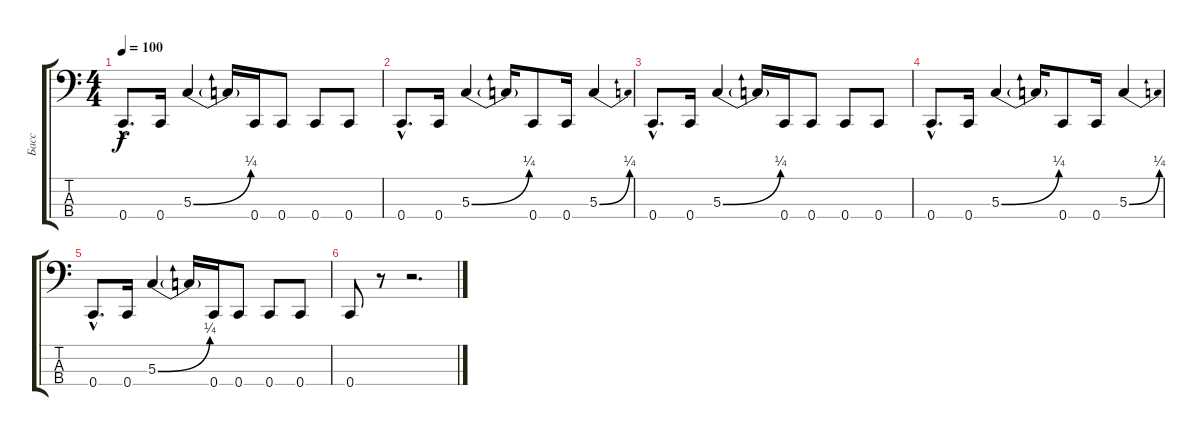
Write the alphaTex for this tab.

\track ("Басс" "Басс") {instrument electricbassfinger}
\staff {score tabs}
\tuning (F2 C2 G1 C1) {hide}
\ts (4 4)
\tempo 100
\clef f4
\ks c
0.4{hac}.8{d dy f} 0.4.16 5.3{be (bend 0 0 60 1)}.4 5.3{t}.16 0.4.16 0.4.8 0.4.8 0.4.8 |
0.4{hac}.8{d} 0.4.16 5.3{be (bend 0 0 60 1)}.4 5.3{t}.16 0.4.8 0.4.16 5.3{be (bend 0 0 60 1)}.4 |
0.4{hac}.8{d} 0.4.16 5.3{be (bend 0 0 60 1)}.4 5.3{t}.16 0.4.16 0.4.8 0.4.8 0.4.8 |
0.4{hac}.8{d} 0.4.16 5.3{be (bend 0 0 60 1)}.4 5.3{t}.16 0.4.8 0.4.16 5.3{be (bend 0 0 60 1)}.4 |
0.4{hac}.8{d} 0.4.16 5.3{be (bend 0 0 60 1)}.4 5.3{t}.16 0.4.16 0.4.8 0.4.8 0.4.8 |
0.4.8 r.8 r.2{d}
